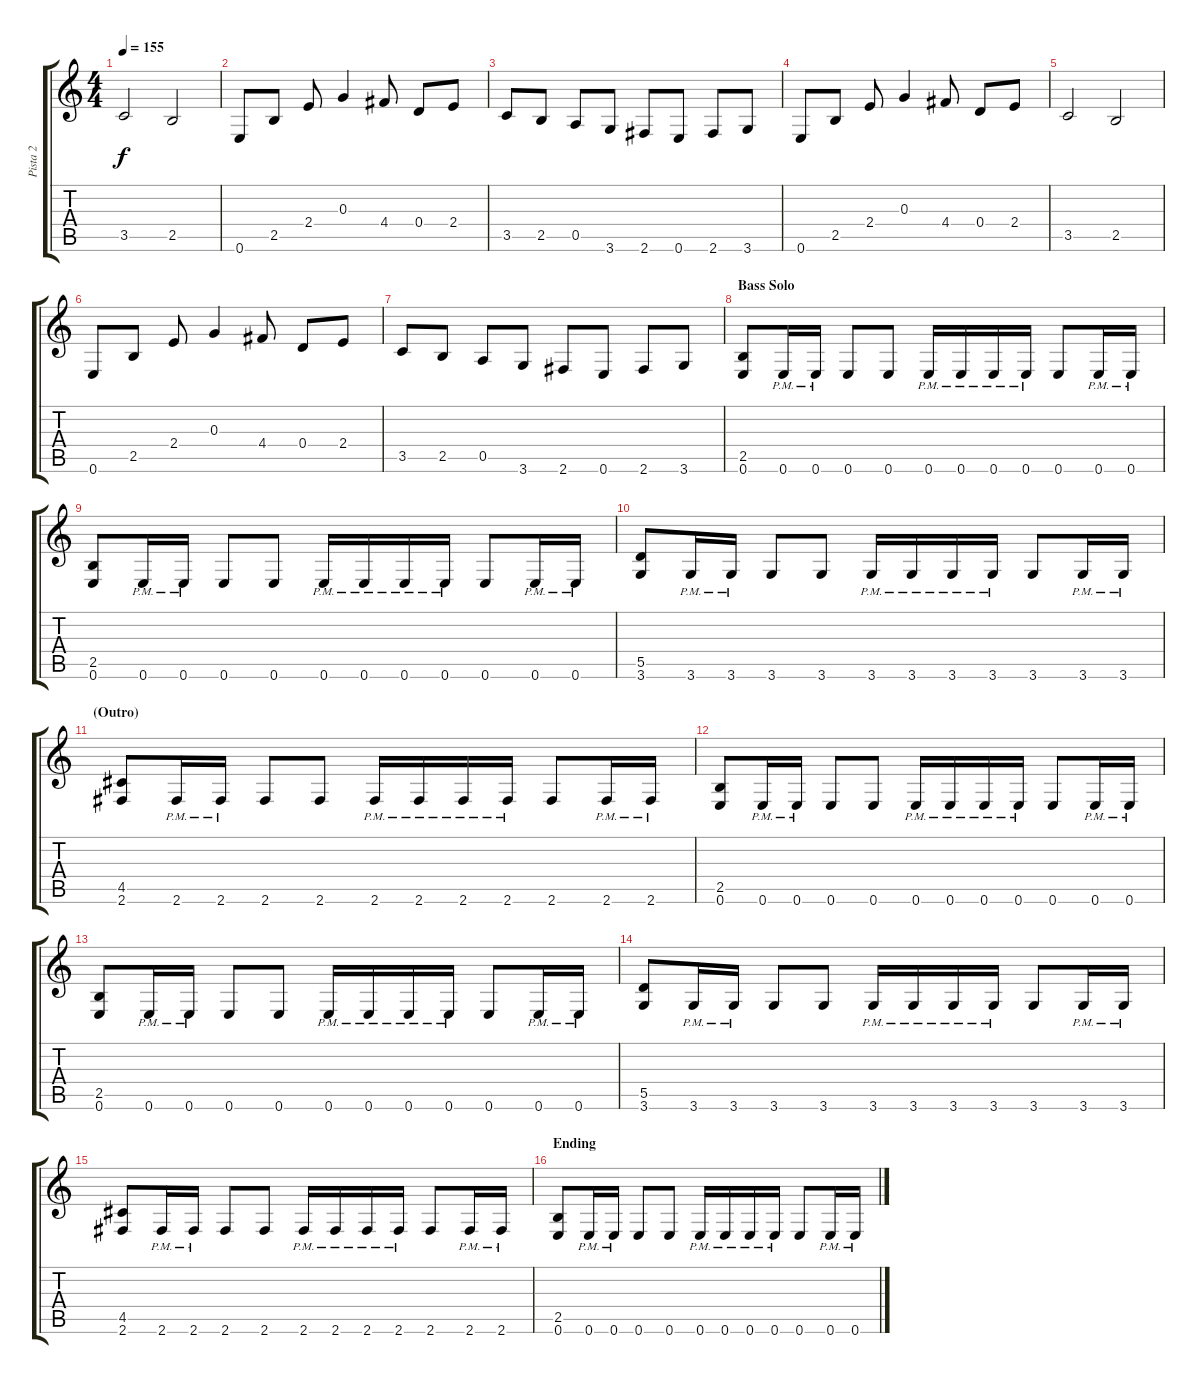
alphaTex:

\track ("Pista 2" "Pista 2") {instrument distortionguitar}
\staff {score tabs}
\tuning (E4 B3 G3 D3 A2 E2) {hide}
\ts (4 4)
\tempo 155
\clef g2
\ks c
3.5.2{dy f} 2.5.2 |
0.6.8 2.5.8 2.4.8 0.3.4 4.4.8 0.4.8 2.4.8 |
3.5.8 2.5.8 0.5.8 3.6.8 2.6.8 0.6.8 2.6.8 3.6.8 |
0.6.8 2.5.8 2.4.8 0.3.4 4.4.8 0.4.8 2.4.8 |
3.5.2 2.5.2 |
0.6.8 2.5.8 2.4.8 0.3.4 4.4.8 0.4.8 2.4.8 |
3.5.8 2.5.8 0.5.8 3.6.8 2.6.8 0.6.8 2.6.8 3.6.8 |
\section ("" "Bass Solo")
(2.5 0.6).8{instrument distortionguitar} 0.6{pm}.16 0.6{pm}.16 0.6.8 0.6.8 0.6{pm}.16 0.6{pm}.16 0.6{pm}.16 0.6{pm}.16 0.6.8 0.6{pm}.16 0.6{pm}.16 |
(2.5 0.6).8 0.6{pm}.16 0.6{pm}.16 0.6.8 0.6.8 0.6{pm}.16 0.6{pm}.16 0.6{pm}.16 0.6{pm}.16 0.6.8 0.6{pm}.16 0.6{pm}.16 |
(5.5 3.6).8 3.6{pm}.16 3.6{pm}.16 3.6.8 3.6.8 3.6{pm}.16 3.6{pm}.16 3.6{pm}.16 3.6{pm}.16 3.6.8 3.6{pm}.16 3.6{pm}.16 |
\section ("" "(Outro)")
(4.5 2.6).8 2.6{pm}.16 2.6{pm}.16 2.6.8 2.6.8 2.6{pm}.16 2.6{pm}.16 2.6{pm}.16 2.6{pm}.16 2.6.8 2.6{pm}.16 2.6{pm}.16 |
(2.5 0.6).8 0.6{pm}.16 0.6{pm}.16 0.6.8 0.6.8 0.6{pm}.16 0.6{pm}.16 0.6{pm}.16 0.6{pm}.16 0.6.8 0.6{pm}.16 0.6{pm}.16 |
(2.5 0.6).8 0.6{pm}.16 0.6{pm}.16 0.6.8 0.6.8 0.6{pm}.16 0.6{pm}.16 0.6{pm}.16 0.6{pm}.16 0.6.8 0.6{pm}.16 0.6{pm}.16 |
(5.5 3.6).8 3.6{pm}.16 3.6{pm}.16 3.6.8 3.6.8 3.6{pm}.16 3.6{pm}.16 3.6{pm}.16 3.6{pm}.16 3.6.8 3.6{pm}.16 3.6{pm}.16 |
(4.5 2.6).8 2.6{pm}.16 2.6{pm}.16 2.6.8 2.6.8 2.6{pm}.16 2.6{pm}.16 2.6{pm}.16 2.6{pm}.16 2.6.8 2.6{pm}.16 2.6{pm}.16 |
\section ("" "Ending")
(2.5 0.6).8 0.6{pm}.16 0.6{pm}.16 0.6.8 0.6.8 0.6{pm}.16 0.6{pm}.16 0.6{pm}.16 0.6{pm}.16 0.6.8 0.6{pm}.16 0.6{pm}.16
